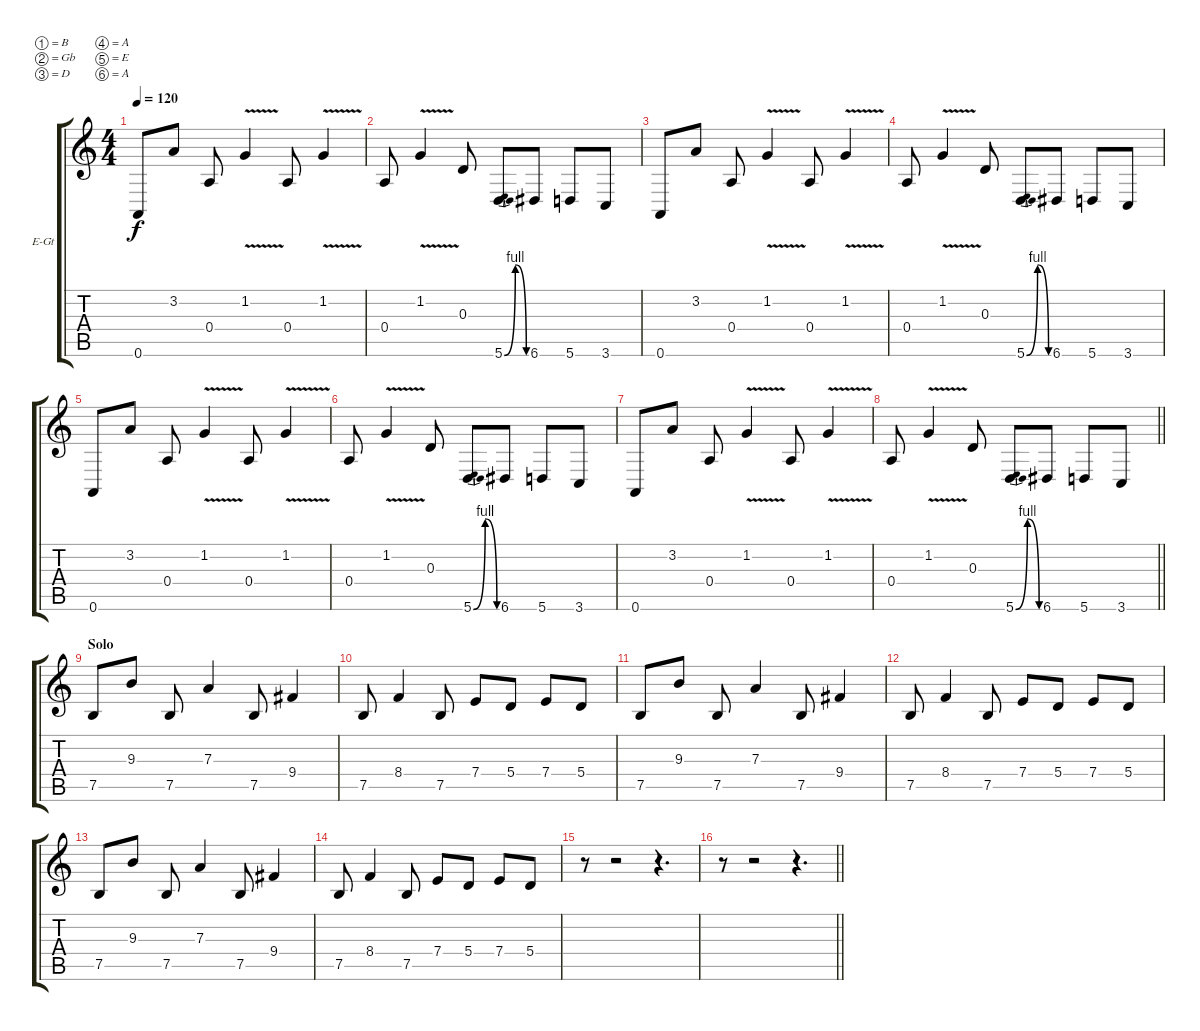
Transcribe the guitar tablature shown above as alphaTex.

\bracketExtendMode groupsimilarinstruments
\firstSystemTrackNameOrientation horizontal
\otherSystemsTrackNameOrientation horizontal
\track ("Clean Gtr. 1" "E-Gt") {instrument electricguitarclean}
\staff {score tabs}
\tuning (B3 Gb3 D3 A2 E2 A1)
\ts (4 4)
\section ("" "")
\tempo 120
\clef g2
\ks c
0.6.8{dy f} 3.2.8 0.4.8 1.2{v}.4 0.4.8 1.2{v}.4 |
0.4.8 1.2{v}.4 0.3.8 5.6{be (bendrelease 0 0 30 4 30 4 60 0)}.8 6.6.8 5.6.8 3.6.8 |
0.6.8 3.2.8 0.4.8 1.2{v}.4 0.4.8 1.2{v}.4 |
0.4.8 1.2{v}.4 0.3.8 5.6{be (bendrelease 0 0 30 4 30 4 60 0)}.8 6.6.8 5.6.8 3.6.8 |
0.6.8 3.2.8 0.4.8 1.2{v}.4 0.4.8 1.2{v}.4 |
0.4.8 1.2{v}.4 0.3.8 5.6{be (bendrelease 0 0 30 4 30 4 60 0)}.8 6.6.8 5.6.8 3.6.8 |
0.6.8 3.2.8 0.4.8 1.2{v}.4 0.4.8 1.2{v}.4 |
\barLineRight lightlight
0.4.8 1.2{v}.4 0.3.8 5.6{be (bendrelease 0 0 30 4 30 4 60 0)}.8 6.6.8 5.6.8 3.6.8 |
\section ("" "Solo")
7.5.8 9.3.8 7.5.8 7.3.4 7.5.8 9.4.4 |
7.5.8 8.4.4 7.5.8 7.4.8 5.4.8 7.4.8 5.4.8 |
7.5.8 9.3.8 7.5.8 7.3.4 7.5.8 9.4.4 |
7.5.8 8.4.4 7.5.8 7.4.8 5.4.8 7.4.8 5.4.8 |
7.5.8 9.3.8 7.5.8 7.3.4 7.5.8 9.4.4 |
7.5.8 8.4.4 7.5.8 7.4.8 5.4.8 7.4.8 5.4.8 |
r.8 r.2 r.4{d} |
\barLineRight lightlight
r.8 r.2 r.4{d}
